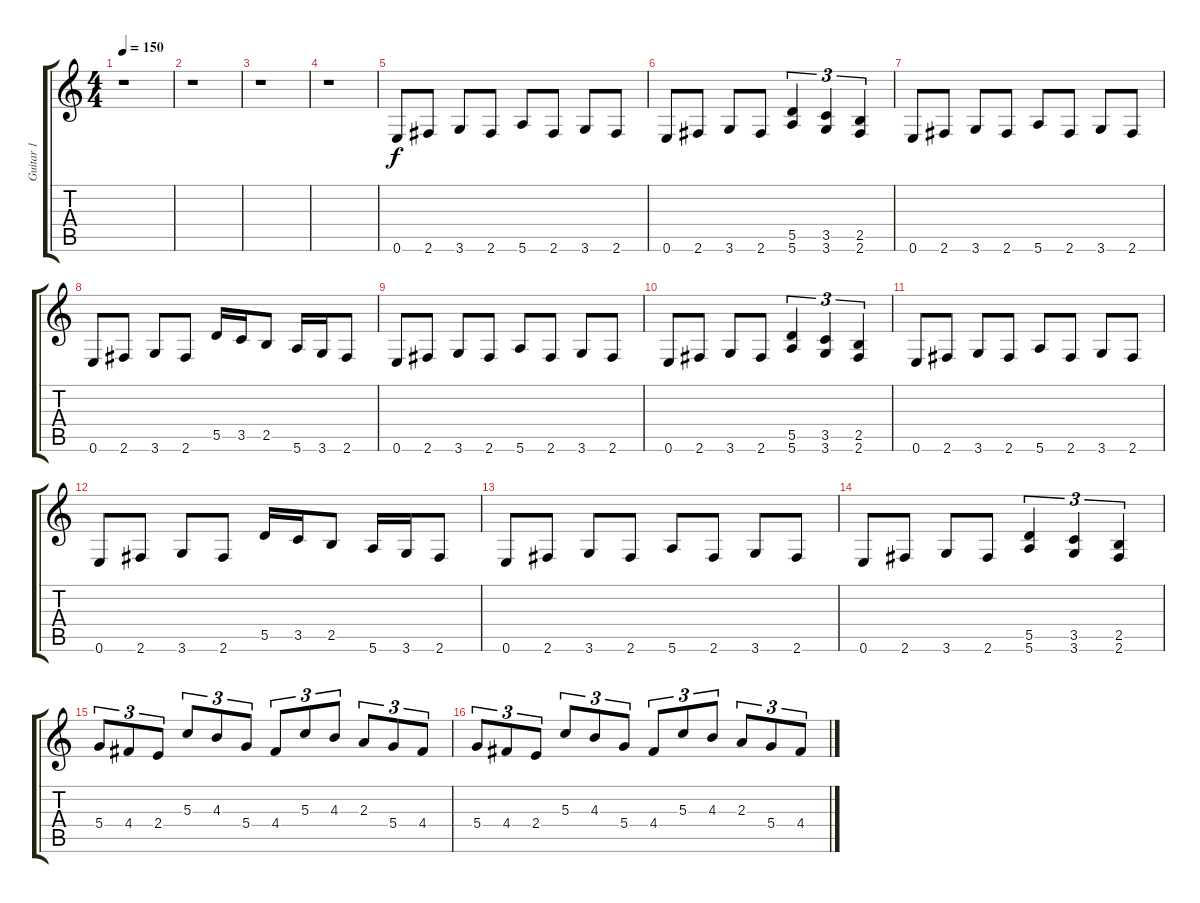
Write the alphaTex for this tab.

\track ("Guitar 1" "Guitar 1") {instrument overdrivenguitar}
\staff {score tabs}
\tuning (E4 B3 G3 D3 A2 E2) {hide}
\ts (4 4)
\tempo 150
\clef g2
\ks c
r.1{dy f} |
r.1 |
r.1 |
r.1 |
0.6.8 2.6.8 3.6.8 2.6.8 5.6.8 2.6.8 3.6.8 2.6.8 |
0.6.8 2.6.8 3.6.8 2.6.8 (5.5 5.6).4{tu (3 2)} (3.5 3.6).4{tu (3 2)} (2.5 2.6).4{tu (3 2)} |
0.6.8 2.6.8 3.6.8 2.6.8 5.6.8 2.6.8 3.6.8 2.6.8 |
0.6.8 2.6.8 3.6.8 2.6.8 5.5.16 3.5.16 2.5.8 5.6.16 3.6.16 2.6.8 |
0.6.8 2.6.8 3.6.8 2.6.8 5.6.8 2.6.8 3.6.8 2.6.8 |
0.6.8 2.6.8 3.6.8 2.6.8 (5.5 5.6).4{tu (3 2)} (3.5 3.6).4{tu (3 2)} (2.5 2.6).4{tu (3 2)} |
0.6.8 2.6.8 3.6.8 2.6.8 5.6.8 2.6.8 3.6.8 2.6.8 |
0.6.8 2.6.8 3.6.8 2.6.8 5.5.16 3.5.16 2.5.8 5.6.16 3.6.16 2.6.8 |
0.6.8 2.6.8 3.6.8 2.6.8 5.6.8 2.6.8 3.6.8 2.6.8 |
0.6.8 2.6.8 3.6.8 2.6.8 (5.5 5.6).4{tu (3 2)} (3.5 3.6).4{tu (3 2)} (2.5 2.6).4{tu (3 2)} |
5.4.8{tu (3 2)} 4.4.8{tu (3 2)} 2.4.8{tu (3 2)} 5.3.8{tu (3 2)} 4.3.8{tu (3 2)} 5.4.8{tu (3 2)} 4.4.8{tu (3 2)} 5.3.8{tu (3 2)} 4.3.8{tu (3 2)} 2.3.8{tu (3 2)} 5.4.8{tu (3 2)} 4.4.8{tu (3 2)} |
5.4.8{tu (3 2)} 4.4.8{tu (3 2)} 2.4.8{tu (3 2)} 5.3.8{tu (3 2)} 4.3.8{tu (3 2)} 5.4.8{tu (3 2)} 4.4.8{tu (3 2)} 5.3.8{tu (3 2)} 4.3.8{tu (3 2)} 2.3.8{tu (3 2)} 5.4.8{tu (3 2)} 4.4.8{tu (3 2)}
